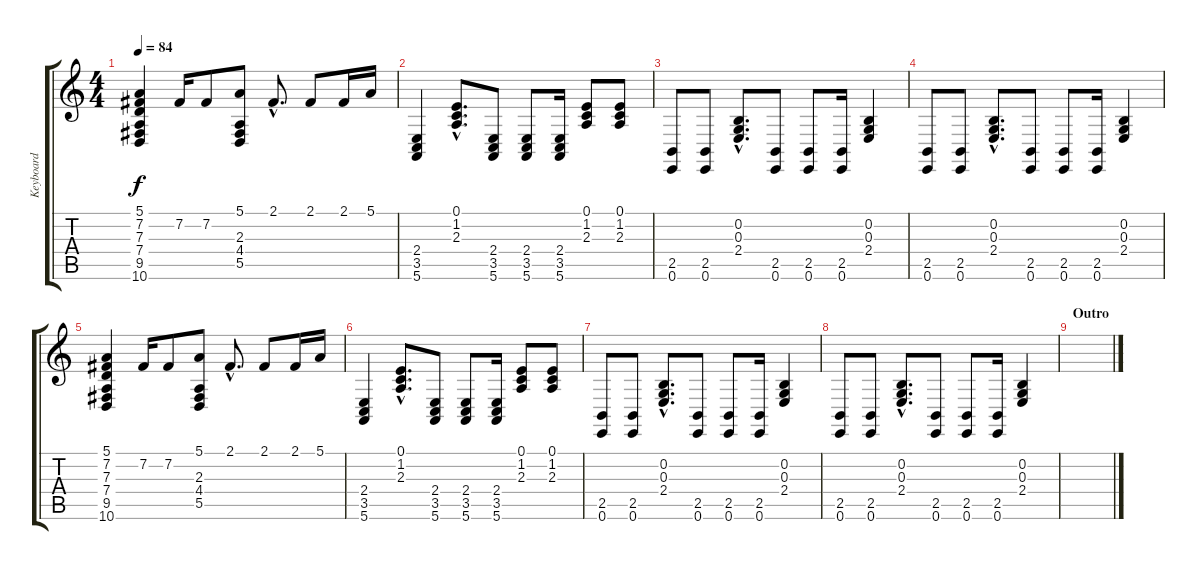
\track ("Keyboard" "Keyboard") {instrument brightacousticpiano}
\staff {score tabs}
\tuning (E4 B3 G3 D3 A2 E2) {hide}
\ts (4 4)
\tempo 84
\clef g2
\ks c
(5.1 7.2 7.3 7.4 9.5 10.6).4{dy f} 7.2.16 7.2.8 (5.1 2.3 4.4 5.5).8 2.1{hac}.8{d} 2.1.8 2.1.16 5.1.16 |
(2.4 3.5 5.6).4 (0.1{hac} 1.2{hac} 2.3{hac}).8{d} (2.4 3.5 5.6).8 (2.4 3.5 5.6).8 (2.4 3.5 5.6).16 (0.1 1.2 2.3).8 (0.1 1.2 2.3).8 |
(2.5 0.6).8 (2.5 0.6).8 (0.2{hac} 0.3{hac} 2.4{hac}).8{d} (2.5 0.6).8 (2.5 0.6).8 (2.5 0.6).16 (0.2 0.3 2.4).4 |
(2.5 0.6).8 (2.5 0.6).8 (0.2{hac} 0.3{hac} 2.4{hac}).8{d} (2.5 0.6).8 (2.5 0.6).8 (2.5 0.6).16 (0.2 0.3 2.4).4 |
(5.1 7.2 7.3 7.4 9.5 10.6).4 7.2.16 7.2.8 (5.1 2.3 4.4 5.5).8 2.1{hac}.8{d} 2.1.8 2.1.16 5.1.16 |
(2.4 3.5 5.6).4 (0.1{hac} 1.2{hac} 2.3{hac}).8{d} (2.4 3.5 5.6).8 (2.4 3.5 5.6).8 (2.4 3.5 5.6).16 (0.1 1.2 2.3).8 (0.1 1.2 2.3).8 |
(2.5 0.6).8 (2.5 0.6).8 (0.2{hac} 0.3{hac} 2.4{hac}).8{d} (2.5 0.6).8 (2.5 0.6).8 (2.5 0.6).16 (0.2 0.3 2.4).4 |
(2.5 0.6).8 (2.5 0.6).8 (0.2{hac} 0.3{hac} 2.4{hac}).8{d} (2.5 0.6).8 (2.5 0.6).8 (2.5 0.6).16 (0.2 0.3 2.4).4 |
\section ("" "Outro")
